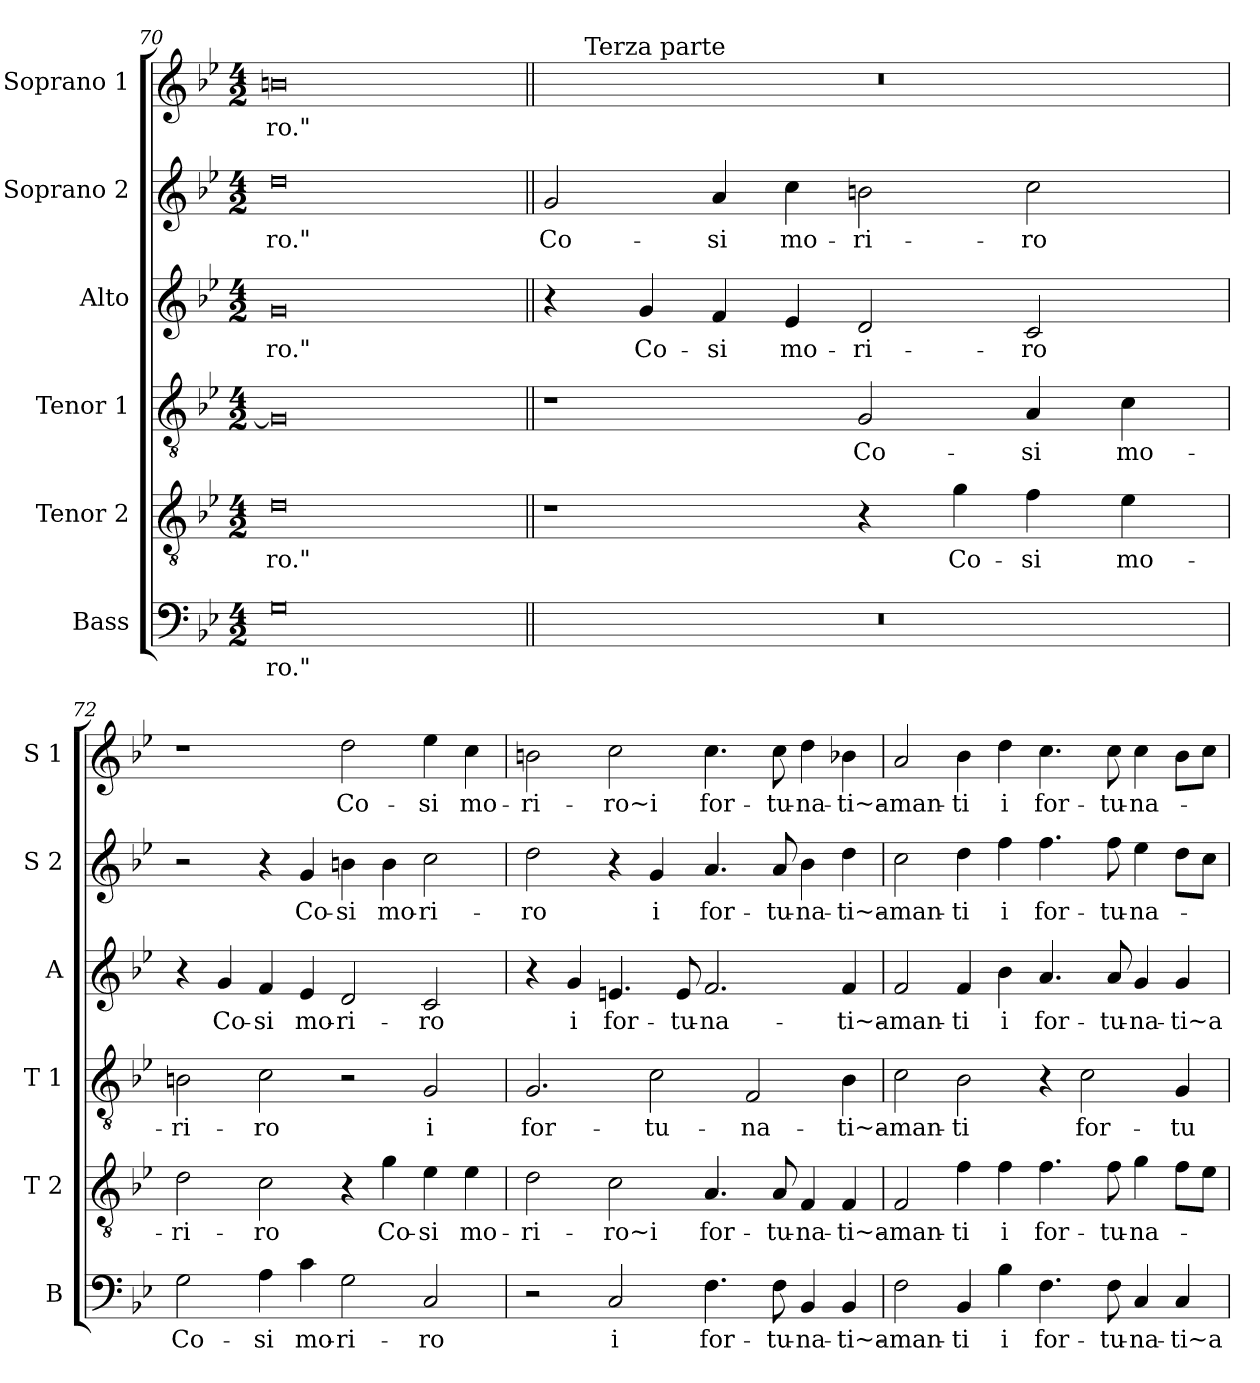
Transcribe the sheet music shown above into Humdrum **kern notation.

**kern	**text	**kern	**text	**kern	**text	**kern	**text	**kern	**text	**kern	**text
*part6	*part6	*part5	*part5	*part4	*part4	*part3	*part3	*part2	*part2	*part1	*part1
*staff6	*staff6	*staff5	*staff5	*staff4	*staff4	*staff3	*staff3	*staff2	*staff2	*staff1	*staff1
*I"Bass	*	*I"Tenor 2	*	*I"Tenor 1	*	*I"Alto	*	*I"Soprano 2	*	*I"Soprano 1	*
*I'B	*	*I'T 2	*	*I'T 1	*	*I'A	*	*I'S 2	*	*I'S 1	*
*clefF4	*	*clefGv2	*	*clefGv2	*	*clefG2	*	*clefG2	*	*clefG2	*
*k[b-e-]	*	*k[b-e-]	*	*k[b-e-]	*	*k[b-e-]	*	*k[b-e-]	*	*k[b-e-]	*
*B-:	*	*B-:	*	*B-:	*	*B-:	*	*B-:	*	*B-:	*
*M4/2	*	*M4/2	*	*M4/2	*	*M4/2	*	*M4/2	*	*M4/2	*
=70	=70	=70	=70	=70	=70	=70	=70	=70	=70	=70	=70
!	!LO:LY:b	!	!LO:LY:b	!	!	!	!LO:LY:b	!	!LO:LY:b	!	!LO:LY:b
0G	-ro."	0d	-ro."	0G]	.	0g	-ro."	0dd	-ro."	0bn	-ro."
=71||	=71||	=71||	=71||	=71||	=71||	=71||	=71||	=71||	=71||	=71||	=71||
!	!	!	!	!	!	!	!	!	!LO:LY:b	!	!
*	*	*	*	*	*	*	*	*	*	*^	*
0r	.	1r	.	1r	.	4r	.	2g/	Co-	0r	16.ryy	.
!	!	!	!	!	!	!	!	!	!	!	!LO:TX:a:t=Terza parte	!
.	.	.	.	.	.	.	.	.	.	.	1ryy	.
!	!	!	!	!	!	!	!LO:LY:b	!	!	!	!	!
.	.	.	.	.	.	4g/	Co-	.	.	.	.	.
!	!	!	!	!	!	!	!LO:LY:b	!	!LO:LY:b	!	!	!
.	.	.	.	.	.	4f/	-si	4a/	-si	.	.	.
!	!	!	!	!	!	!	!LO:LY:b	!	!LO:LY:b	!	!	!
.	.	.	.	.	.	4e-/	mo-	4cc\	mo-	.	.	.
!	!	!	!	!	!LO:LY:b	!	!LO:LY:b	!	!LO:LY:b	!	!	!
.	.	4r	.	2G/	Co-	2d/	-ri-	2bn\	-ri-	.	.	.
.	.	.	.	.	.	.	.	.	.	.	2ryy	.
!	!	!	!LO:LY:b	!	!	!	!	!	!	!	!	!
.	.	4g\	Co-	.	.	.	.	.	.	.	.	.
!	!	!	!LO:LY:b	!	!LO:LY:b	!	!LO:LY:b	!	!LO:LY:b	!	!	!
.	.	4f\	-si	4A/	-si	2c/	-ro	2cc\	-ro	.	.	.
.	.	.	.	.	.	.	.	.	.	.	4ryy	.
!	!	!	!LO:LY:b	!	!LO:LY:b	!	!	!	!	!	!	!
.	.	4e-\	mo-	4c\	mo-	.	.	.	.	.	.	.
.	.	.	.	.	.	.	.	.	.	.	8ryy	.
.	.	.	.	.	.	.	.	.	.	.	32ryy	.
=72	=72	=72	=72	=72	=72	=72	=72	=72	=72	=72	=72	=72
!	!LO:LY:b	!	!LO:LY:b	!	!LO:LY:b	!	!	!	!	!	!	!
*	*	*	*	*	*	*	*	*	*	*v	*v	*
2G\	Co-	2d\	-ri-	2Bn\	-ri-	4r	.	2r	.	1r	.
!	!	!	!	!	!	!	!LO:LY:b	!	!	!	!
.	.	.	.	.	.	4g/	Co-	.	.	.	.
!	!LO:LY:b	!	!LO:LY:b	!	!LO:LY:b	!	!LO:LY:b	!	!	!	!
4A\	-si	2c\	-ro	2c\	-ro	4f/	-si	4r	.	.	.
!	!LO:LY:b	!	!	!	!	!	!LO:LY:b	!	!LO:LY:b	!	!
4c\	mo-	.	.	.	.	4e-/	mo-	4g/	Co-	.	.
!	!LO:LY:b	!	!	!	!	!	!LO:LY:b	!	!LO:LY:b	!	!LO:LY:b
2G\	-ri-	4r	.	2r	.	2d/	-ri-	4bn\	-si	2dd\	Co-
!	!	!	!LO:LY:b	!	!	!	!	!	!LO:LY:b	!	!
.	.	4g\	Co-	.	.	.	.	4b\	mo-	.	.
!	!LO:LY:b	!	!LO:LY:b	!	!LO:LY:b	!	!LO:LY:b	!	!LO:LY:b	!	!LO:LY:b
2C/	-ro	4e-\	-si	2G/	i	2c/	-ro	2cc\	-ri-	4ee-\	-si
!	!	!	!LO:LY:b	!	!	!	!	!	!	!	!LO:LY:b
.	.	4e-\	mo-	.	.	.	.	.	.	4cc\	mo-
!!LO:PB:g=z
=73	=73	=73	=73	=73	=73	=73	=73	=73	=73	=73	=73
!	!	!	!LO:LY:b	!	!LO:LY:b	!	!	!	!LO:LY:b	!	!LO:LY:b
2r	.	2d\	-ri-	2.G/	for-	4r	.	2dd\	-ro	2bn\	-ri-
!	!	!	!	!	!	!	!LO:LY:b	!	!	!	!
.	.	.	.	.	.	4g/	i	.	.	.	.
!	!LO:LY:b	!	!LO:LY:b	!	!	!	!LO:LY:b	!	!	!	!LO:LY:b
2C/	i	2c\	-ro~i	.	.	4.en/	for-	4r	.	2cc\	-ro~i
!	!	!	!	!	!LO:LY:b	!	!	!	!LO:LY:b	!	!
.	.	.	.	2c\	-tu-	.	.	4g/	i	.	.
!	!	!	!	!	!	!	!LO:LY:b	!	!	!	!
.	.	.	.	.	.	8e/	-tu-	.	.	.	.
!	!LO:LY:b	!	!LO:LY:b	!	!	!	!LO:LY:b	!	!LO:LY:b	!	!LO:LY:b
4.F\	for-	4.A/	for-	.	.	2.f/	-na-	4.a/	for-	4.cc\	for-
!	!	!	!	!	!LO:LY:b	!	!	!	!	!	!
.	.	.	.	2F/	-na-	.	.	.	.	.	.
!	!LO:LY:b	!	!LO:LY:b	!	!	!	!	!	!LO:LY:b	!	!LO:LY:b
8F\	-tu-	8A/	-tu-	.	.	.	.	8a/	-tu-	8cc\	-tu-
!	!LO:LY:b	!	!LO:LY:b	!	!	!	!	!	!LO:LY:b	!	!LO:LY:b
4BB-/	-na-	4F/	-na-	.	.	.	.	4b-\	-na-	4dd\	-na-
!	!LO:LY:b	!	!LO:LY:b	!	!LO:LY:b	!	!LO:LY:b	!	!LO:LY:b	!	!LO:LY:b
4BB-/	-ti~a-	4F/	-ti~a-	4B-\	-ti~a-	4f/	-ti~a-	4dd\	-ti~a-	4b-X\	-ti~a-
=74	=74	=74	=74	=74	=74	=74	=74	=74	=74	=74	=74
!	!LO:LY:b	!	!LO:LY:b	!	!LO:LY:b	!	!LO:LY:b	!	!LO:LY:b	!	!LO:LY:b
2F\	-man-	2F/	-man-	2c\	-man-	2f/	-man-	2cc\	-man-	2a/	-man-
!	!LO:LY:b	!	!LO:LY:b	!	!LO:LY:b	!	!LO:LY:b	!	!LO:LY:b	!	!LO:LY:b
4BB-/	-ti	4f\	-ti	2B-\	-ti	4f/	-ti	4dd\	-ti	4b-\	-ti
!	!LO:LY:b	!	!LO:LY:b	!	!	!	!LO:LY:b	!	!LO:LY:b	!	!LO:LY:b
4B-\	i	4f\	i	.	.	4b-\	i	4ff\	i	4dd\	i
!	!LO:LY:b	!	!LO:LY:b	!	!	!	!LO:LY:b	!	!LO:LY:b	!	!LO:LY:b
4.F\	for-	4.f\	for-	4r	.	4.a/	for-	4.ff\	for-	4.cc\	for-
!	!	!	!	!	!LO:LY:b	!	!	!	!	!	!
.	.	.	.	2c\	for-	.	.	.	.	.	.
!	!LO:LY:b	!	!LO:LY:b	!	!	!	!LO:LY:b	!	!LO:LY:b	!	!LO:LY:b
8F\	-tu-	8f\	-tu-	.	.	8a/	-tu-	8ff\	-tu-	8cc\	-tu-
!	!LO:LY:b	!	!LO:LY:b	!	!	!	!LO:LY:b	!	!LO:LY:b	!	!LO:LY:b
4C/	-na-	4g\	-na-	.	.	4g/	-na-	4ee-\	-na-	4cc\	-na-
!	!LO:LY:b	!	!	!	!LO:LY:b	!	!LO:LY:b	!	!	!	!
4C/	-ti~a-	8f\L	.	4G/	-tu-	4g/	-ti~a-	8dd\L	.	8b-\L	.
.	.	8e-\J	.	.	.	.	.	8cc\J	.	8cc\J	.
=	=	=	=	=	=	=	=	=	=	=	=
*-	*-	*-	*-	*-	*-	*-	*-	*-	*-	*-	*-
